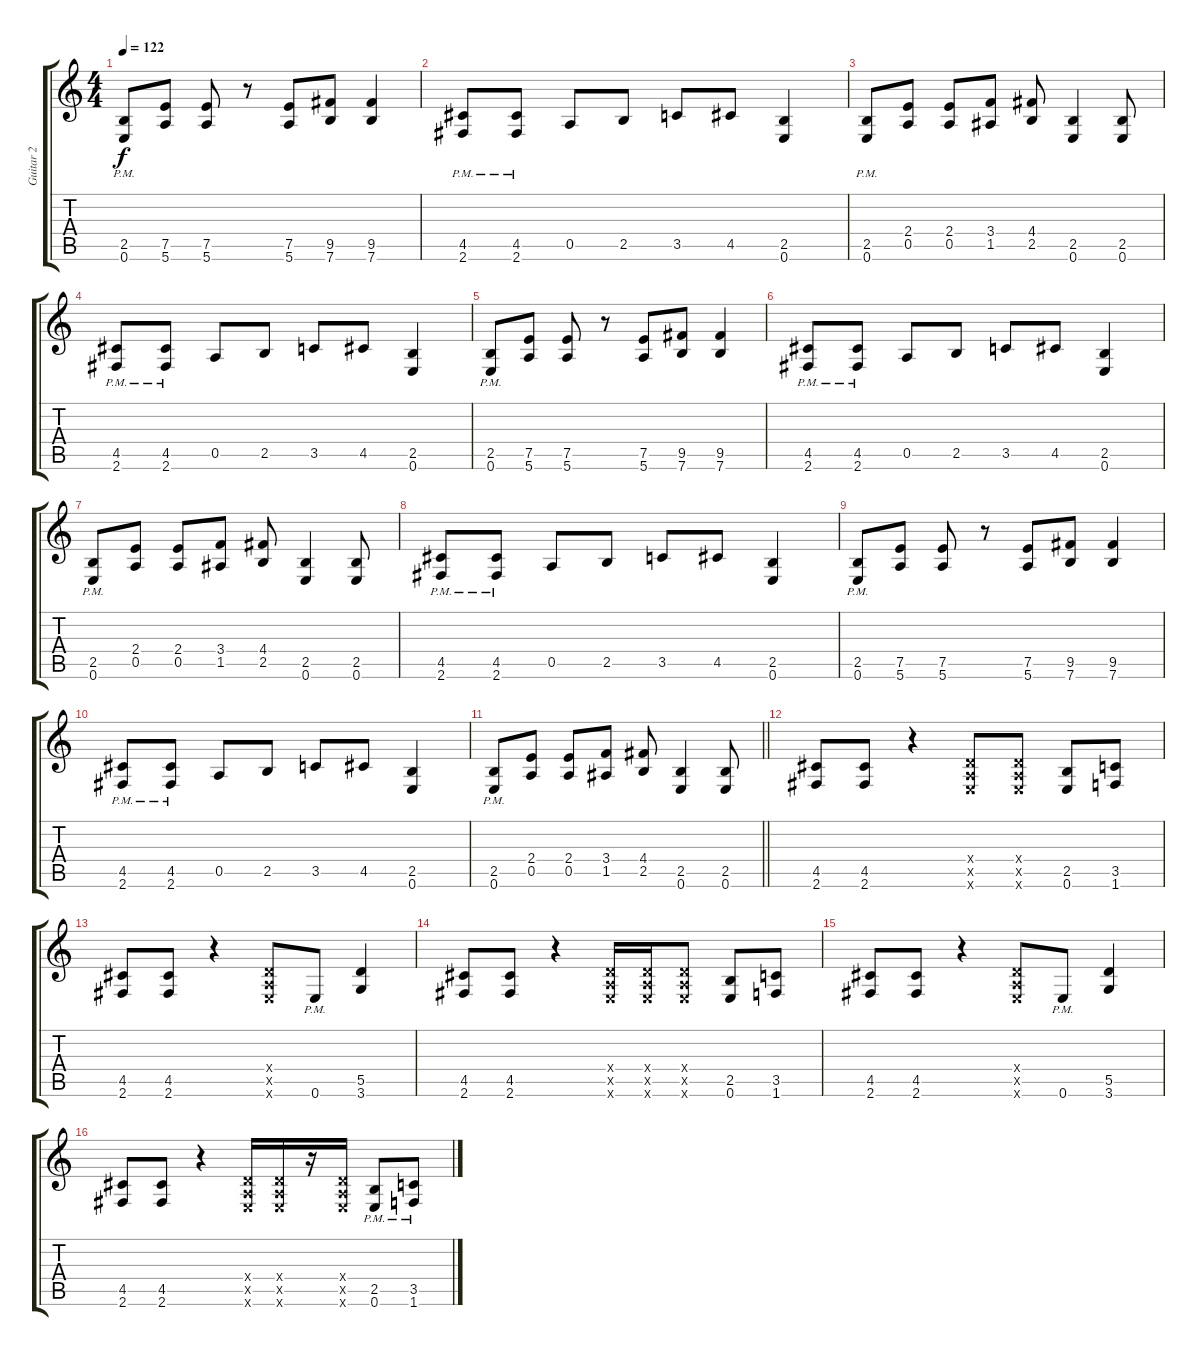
\track ("Guitar 2" "Guitar 2") {instrument distortionguitar}
\staff {score tabs}
\tuning (E4 B3 G3 D3 A2 E2) {hide}
\ts (4 4)
\tempo 122
\clef g2
\ks aminor
(2.5{pm} 0.6{pm}).8{dy f} (7.5 5.6).8 (7.5 5.6).8 r.8 (7.5 5.6).8 (9.5 7.6).8 (9.5 7.6).4 |
(4.5{pm} 2.6{pm}).8 (4.5{pm} 2.6{pm}).8 0.5.8 2.5.8 3.5.8 4.5.8 (2.5 0.6).4 |
(2.5{pm} 0.6{pm}).8 (2.4 0.5).8 (2.4 0.5).8 (3.4 1.5).8 (4.4 2.5).8 (2.5 0.6).4 (2.5 0.6).8 |
(4.5{pm} 2.6{pm}).8 (4.5{pm} 2.6{pm}).8 0.5.8 2.5.8 3.5.8 4.5.8 (2.5 0.6).4 |
(2.5{pm} 0.6{pm}).8 (7.5 5.6).8 (7.5 5.6).8 r.8 (7.5 5.6).8 (9.5 7.6).8 (9.5 7.6).4 |
(4.5{pm} 2.6{pm}).8 (4.5{pm} 2.6{pm}).8 0.5.8 2.5.8 3.5.8 4.5.8 (2.5 0.6).4 |
(2.5{pm} 0.6{pm}).8 (2.4 0.5).8 (2.4 0.5).8 (3.4 1.5).8 (4.4 2.5).8 (2.5 0.6).4 (2.5 0.6).8 |
(4.5{pm} 2.6{pm}).8 (4.5{pm} 2.6{pm}).8 0.5.8 2.5.8 3.5.8 4.5.8 (2.5 0.6).4 |
(2.5{pm} 0.6{pm}).8 (7.5 5.6).8 (7.5 5.6).8 r.8 (7.5 5.6).8 (9.5 7.6).8 (9.5 7.6).4 |
(4.5{pm} 2.6{pm}).8 (4.5{pm} 2.6{pm}).8 0.5.8 2.5.8 3.5.8 4.5.8 (2.5 0.6).4 |
\barLineRight lightlight
(2.5{pm} 0.6{pm}).8 (2.4 0.5).8 (2.4 0.5).8 (3.4 1.5).8 (4.4 2.5).8 (2.5 0.6).4 (2.5 0.6).8 |
(4.5 2.6).8 (4.5 2.6).8 r.4 (0.4{x} 0.5{x} 0.6{x}).8 (0.4{x} 0.5{x} 0.6{x}).8 (2.5 0.6).8 (3.5 1.6).8 |
(4.5 2.6).8 (4.5 2.6).8 r.4 (0.4{x} 0.5{x} 0.6{x}).8 0.6{pm}.8 (5.5 3.6).4 |
(4.5 2.6).8 (4.5 2.6).8 r.4 (0.4{x} 0.5{x} 0.6{x}).16 (0.4{x} 0.5{x} 0.6{x}).16 (0.4{x} 0.5{x} 0.6{x}).8 (2.5 0.6).8 (3.5 1.6).8 |
(4.5 2.6).8 (4.5 2.6).8 r.4 (0.4{x} 0.5{x} 0.6{x}).8 0.6{pm}.8 (5.5 3.6).4 |
(4.5 2.6).8 (4.5 2.6).8 r.4 (0.4{x} 0.5{x} 0.6{x}).16 (0.4{x} 0.5{x} 0.6{x}).16 r.16 (0.4{x} 0.5{x} 0.6{x}).16 (2.5{pm} 0.6{pm}).8 (3.5{pm} 1.6{pm}).8
